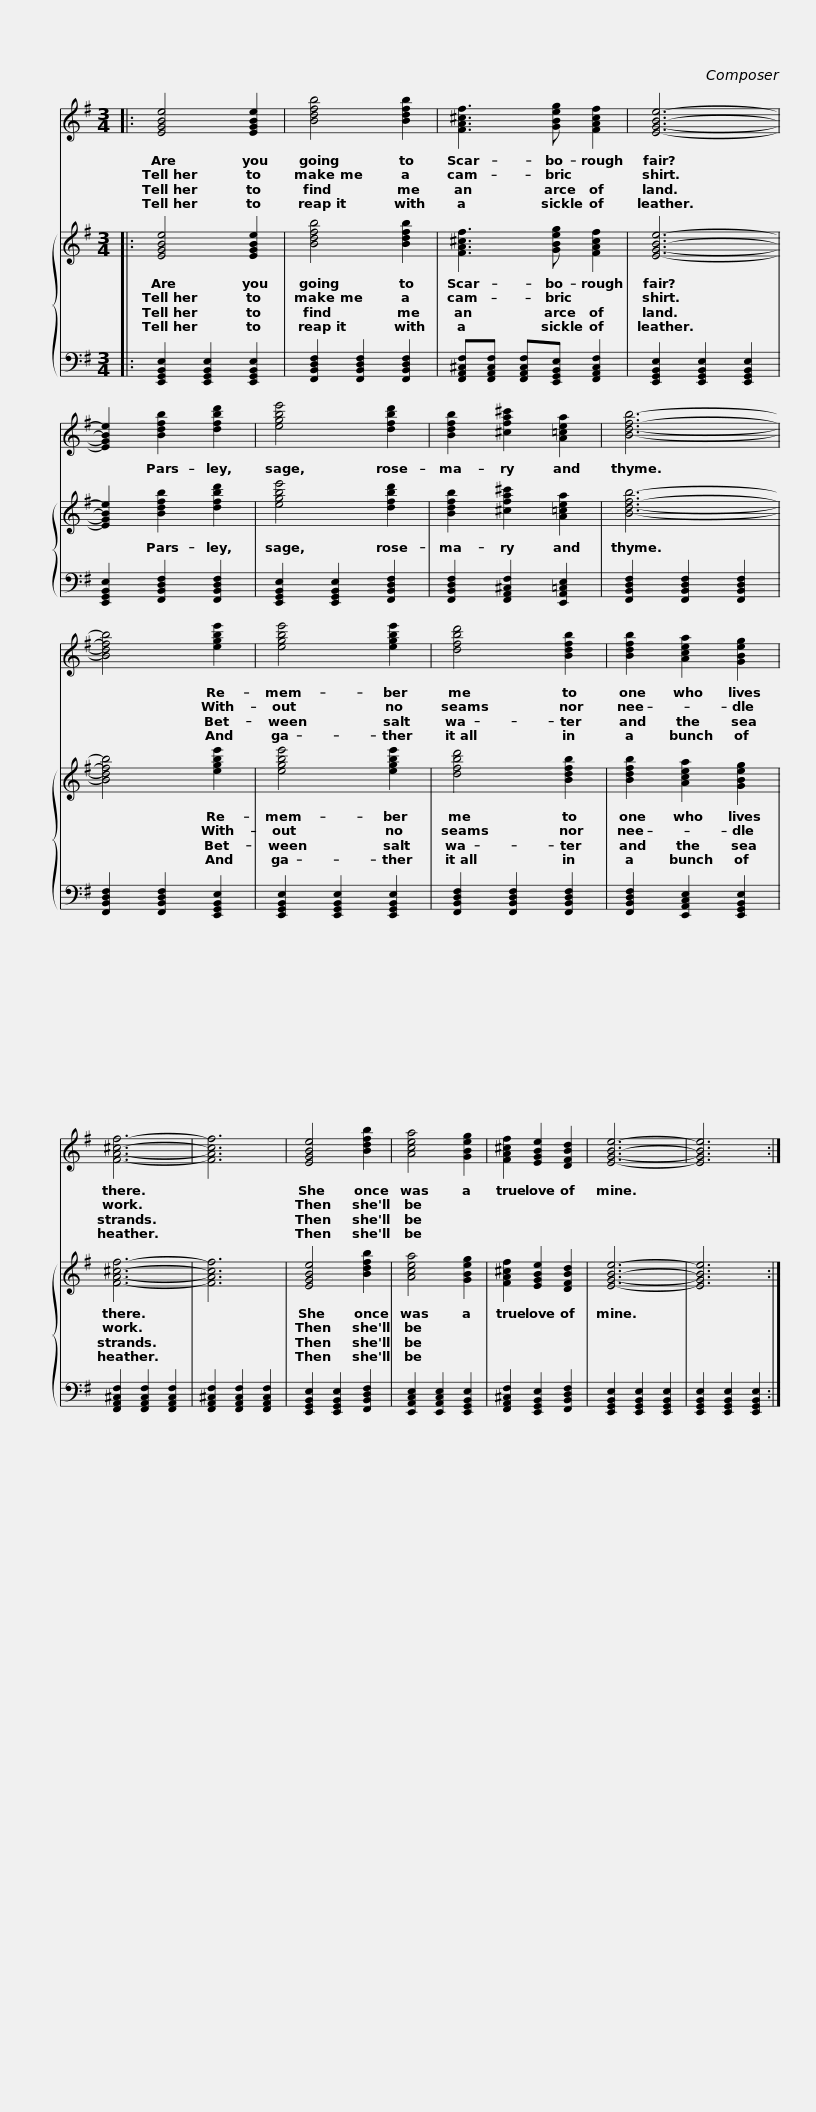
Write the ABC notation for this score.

X:1
%%score 1 { 2 | 3 }
L:1/8
M:3/4
I:linebreak $
K:G
V:1 treble
V:2 treble
V:3 bass
V:1
|: [EGBe]4 [EGBe]2 | [Bdfb]4 [Bdfb]2 | [FA^cf]3 [GBeg] [FAcf]2 | [EGBe]6- | [EGBe]2 [Bdfb]2 [dfbd']2 | %5
 [egbe']4 [dfbd']2 |$ [Bdfb]2 [^cfa^c']2 [A=cea]2 | [Bdfb]6- | [Bdfb]4 [egbe']2 | [egbe']4 [egbe']2 | %10
 [dfbd']4 [Bdfb]2 | [Bdfb]2 [Acea]2 [GBeg]2 | [FA^cf]6- | [FAcf]6 |$ [EGBe]4 [Bdfb]2 | %15
 [Acea]4 [GBeg]2 | [FA^cf]2 [EGBe]2 [DFBd]2 | [EGBe]6- | [EGBe]6 :| %19
V:2
|: [EGBe]4 [EGBe]2 | [Bdfb]4 [Bdfb]2 | [FA^cf]3 [GBeg] [FAcf]2 | [EGBe]6- | [EGBe]2 [Bdfb]2 [dfbd']2 | %5
 [egbe']4 [dfbd']2 |$ [Bdfb]2 [^cfa^c']2 [A=cea]2 | [Bdfb]6- | [Bdfb]4 [egbe']2 | [egbe']4 [egbe']2 | %10
 [dfbd']4 [Bdfb]2 | [Bdfb]2 [Acea]2 [GBeg]2 | [FA^cf]6- | [FAcf]6 |$ [EGBe]4 [Bdfb]2 | %15
 [Acea]4 [GBeg]2 | [FA^cf]2 [EGBe]2 [DFBd]2 | [EGBe]6- | [EGBe]6 :| %19
V:3
|: [E,,G,,B,,E,]2 [E,,G,,B,,E,]2 [E,,G,,B,,E,]2 | [F,,B,,D,F,]2 [F,,B,,D,F,]2 [F,,B,,D,F,]2 | [F,,A,,^C,F,][F,,A,,C,F,] [F,,A,,C,F,][E,,G,,B,,E,] [F,,A,,C,F,]2 | [E,,G,,B,,E,]2 [E,,G,,B,,E,]2 [E,,G,,B,,E,]2 | [E,,G,,B,,E,]2 [F,,B,,D,F,]2 [F,,B,,D,F,]2 | %5
 [E,,G,,B,,E,]2 [E,,G,,B,,E,]2 [F,,B,,D,F,]2 |$ [F,,B,,D,F,]2 [F,,A,,^C,F,]2 [E,,A,,=C,E,]2 | [F,,B,,D,F,]2 [F,,B,,D,F,]2 [F,,B,,D,F,]2 | [F,,B,,D,F,]2 [F,,B,,D,F,]2 [E,,G,,B,,E,]2 | [E,,G,,B,,E,]2 [E,,G,,B,,E,]2 [E,,G,,B,,E,]2 | %10
 [F,,B,,D,F,]2 [F,,B,,D,F,]2 [F,,B,,D,F,]2 | [F,,B,,D,F,]2 [E,,A,,C,E,]2 [E,,G,,B,,E,]2 | [F,,A,,^C,F,]2 [F,,A,,C,F,]2 [F,,A,,C,F,]2 | [F,,A,,^C,F,]2 [F,,A,,C,F,]2 [F,,A,,C,F,]2 |$ [E,,G,,B,,E,]2 [E,,G,,B,,E,]2 [F,,B,,D,F,]2 | %15
 [E,,A,,C,E,]2 [E,,A,,C,E,]2 [E,,G,,B,,E,]2 | [F,,A,,^C,F,]2 [E,,G,,B,,E,]2 [F,,B,,D,F,]2 | [E,,G,,B,,E,]2 [E,,G,,B,,E,]2 [E,,G,,B,,E,]2 | [E,,G,,B,,E,]2 [E,,G,,B,,E,]2 [E,,G,,B,,E,]2 :| %19
